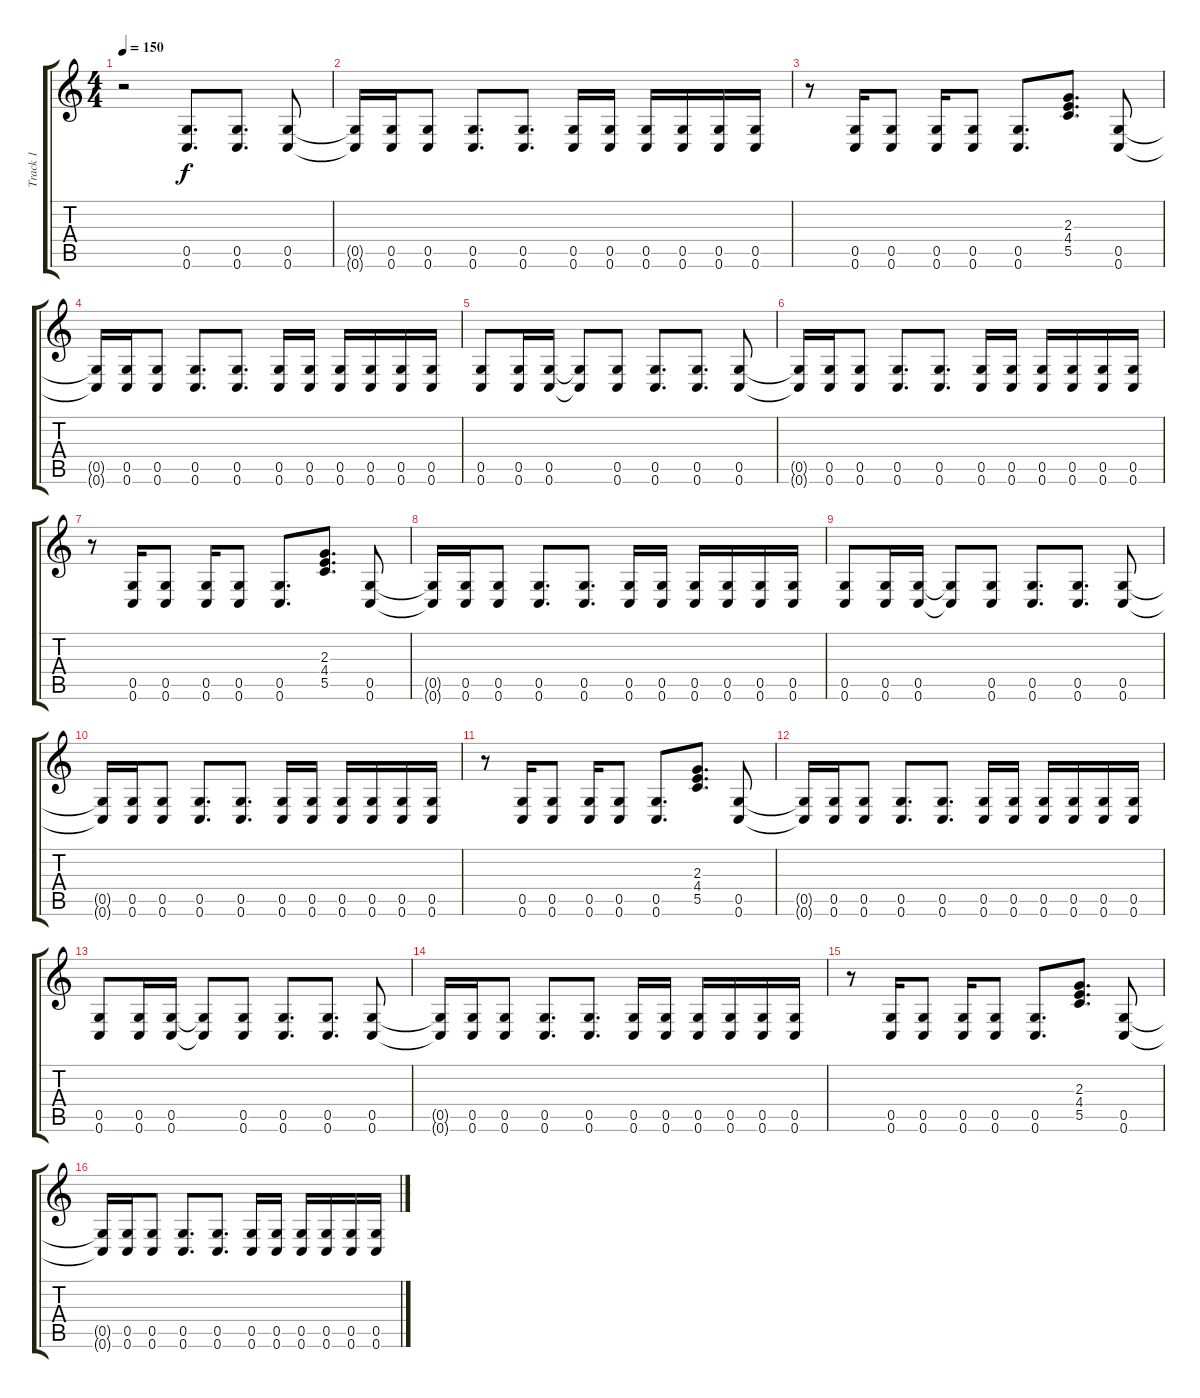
\track ("Track 1" "Track 1") {instrument distortionguitar}
\staff {score tabs}
\tuning (D4 A3 F3 C3 G2 C2) {hide}
\ts (4 4)
\tempo 150
\clef g2
\ks c
r.2{dy f} (0.5 0.6).8{d} (0.5 0.6).8{d} (0.5 0.6).8 |
(0.5{t} 0.6{t}).16 (0.5 0.6).16 (0.5 0.6).8 (0.5 0.6).8{d} (0.5 0.6).8{d} (0.5 0.6).16 (0.5 0.6).16 (0.5 0.6).16 (0.5 0.6).16 (0.5 0.6).16 (0.5 0.6).16 |
r.8 (0.5 0.6).16 (0.5 0.6).8 (0.5 0.6).16 (0.5 0.6).8 (0.5 0.6).8{d} (2.3 4.4 5.5).8{d} (0.5 0.6).8 |
(0.5{t} 0.6{t}).16 (0.5 0.6).16 (0.5 0.6).8 (0.5 0.6).8{d} (0.5 0.6).8{d} (0.5 0.6).16 (0.5 0.6).16 (0.5 0.6).16 (0.5 0.6).16 (0.5 0.6).16 (0.5 0.6).16 |
(0.5 0.6).8 (0.5 0.6).16 (0.5 0.6).16 (0.5{t} 0.6{t}).8 (0.5 0.6).8 (0.5 0.6).8{d} (0.5 0.6).8{d} (0.5 0.6).8 |
(0.5{t} 0.6{t}).16 (0.5 0.6).16 (0.5 0.6).8 (0.5 0.6).8{d} (0.5 0.6).8{d} (0.5 0.6).16 (0.5 0.6).16 (0.5 0.6).16 (0.5 0.6).16 (0.5 0.6).16 (0.5 0.6).16 |
r.8 (0.5 0.6).16 (0.5 0.6).8 (0.5 0.6).16 (0.5 0.6).8 (0.5 0.6).8{d} (2.3 4.4 5.5).8{d} (0.5 0.6).8 |
(0.5{t} 0.6{t}).16 (0.5 0.6).16 (0.5 0.6).8 (0.5 0.6).8{d} (0.5 0.6).8{d} (0.5 0.6).16 (0.5 0.6).16 (0.5 0.6).16 (0.5 0.6).16 (0.5 0.6).16 (0.5 0.6).16 |
(0.5 0.6).8 (0.5 0.6).16 (0.5 0.6).16 (0.5{t} 0.6{t}).8 (0.5 0.6).8 (0.5 0.6).8{d} (0.5 0.6).8{d} (0.5 0.6).8 |
(0.5{t} 0.6{t}).16 (0.5 0.6).16 (0.5 0.6).8 (0.5 0.6).8{d} (0.5 0.6).8{d} (0.5 0.6).16 (0.5 0.6).16 (0.5 0.6).16 (0.5 0.6).16 (0.5 0.6).16 (0.5 0.6).16 |
r.8 (0.5 0.6).16 (0.5 0.6).8 (0.5 0.6).16 (0.5 0.6).8 (0.5 0.6).8{d} (2.3 4.4 5.5).8{d} (0.5 0.6).8 |
(0.5{t} 0.6{t}).16 (0.5 0.6).16 (0.5 0.6).8 (0.5 0.6).8{d} (0.5 0.6).8{d} (0.5 0.6).16 (0.5 0.6).16 (0.5 0.6).16 (0.5 0.6).16 (0.5 0.6).16 (0.5 0.6).16 |
(0.5 0.6).8 (0.5 0.6).16 (0.5 0.6).16 (0.5{t} 0.6{t}).8 (0.5 0.6).8 (0.5 0.6).8{d} (0.5 0.6).8{d} (0.5 0.6).8 |
(0.5{t} 0.6{t}).16 (0.5 0.6).16 (0.5 0.6).8 (0.5 0.6).8{d} (0.5 0.6).8{d} (0.5 0.6).16 (0.5 0.6).16 (0.5 0.6).16 (0.5 0.6).16 (0.5 0.6).16 (0.5 0.6).16 |
r.8 (0.5 0.6).16 (0.5 0.6).8 (0.5 0.6).16 (0.5 0.6).8 (0.5 0.6).8{d} (2.3 4.4 5.5).8{d} (0.5 0.6).8 |
(0.5{t} 0.6{t}).16 (0.5 0.6).16 (0.5 0.6).8 (0.5 0.6).8{d} (0.5 0.6).8{d} (0.5 0.6).16 (0.5 0.6).16 (0.5 0.6).16 (0.5 0.6).16 (0.5 0.6).16 (0.5 0.6).16
